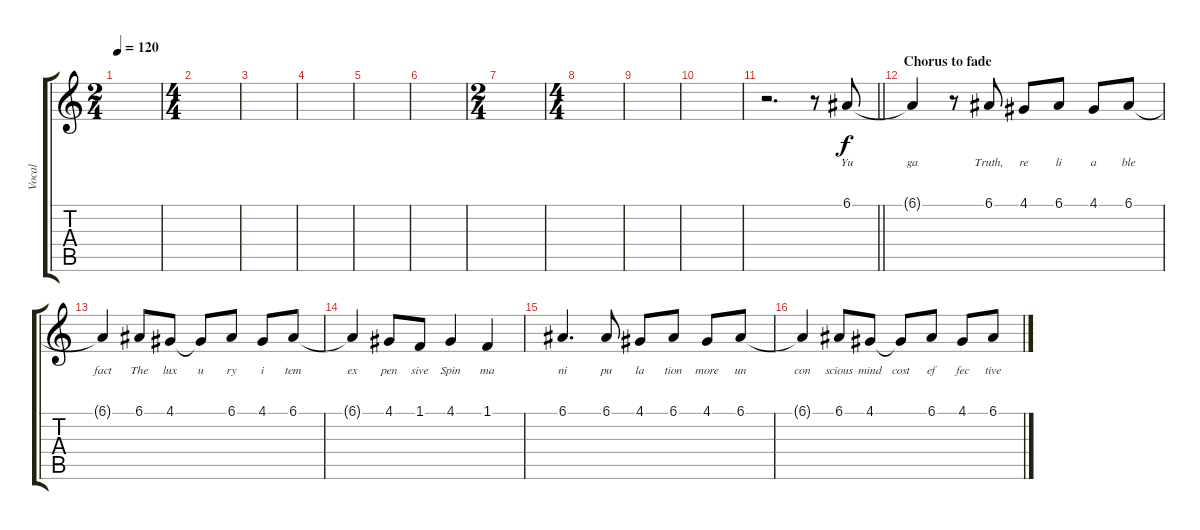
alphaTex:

\track ("Vocal" "Vocal") {instrument acousticgrandpiano}
\staff {score tabs}
\tuning (E4 B3 G3 D3 A2 E2) {hide}
\ts (2 4)
\tempo 120
\clef g2
\ks c
|
\ts (4 4)
|
|
|
|
|
\ts (2 4)
|
\ts (4 4)
|
|
|
\barLineRight lightlight
r.2{d} r.8 6.1.8{lyrics (0 "Yu") lyrics (1 "") lyrics (2 "") lyrics (3 "") lyrics (4 "")} |
\section ("" "Chorus to fade")
6.1{t}.4{lyrics (0 "ga") lyrics (1 "") lyrics (2 "") lyrics (3 "") lyrics (4 "")} r.8 6.1.8{lyrics (0 "Truth,") lyrics (1 "") lyrics (2 "") lyrics (3 "") lyrics (4 "")} 4.1.8{lyrics (0 "re") lyrics (1 "") lyrics (2 "") lyrics (3 "") lyrics (4 "")} 6.1.8{lyrics (0 "li") lyrics (1 "") lyrics (2 "") lyrics (3 "") lyrics (4 "")} 4.1.8{lyrics (0 "a") lyrics (1 "") lyrics (2 "") lyrics (3 "") lyrics (4 "")} 6.1.8{lyrics (0 "ble") lyrics (1 "") lyrics (2 "") lyrics (3 "") lyrics (4 "")} |
6.1{t}.4{lyrics (0 "fact") lyrics (1 "") lyrics (2 "") lyrics (3 "") lyrics (4 "")} 6.1.8{lyrics (0 "The") lyrics (1 "") lyrics (2 "") lyrics (3 "") lyrics (4 "")} 4.1.8{lyrics (0 "lux") lyrics (1 "") lyrics (2 "") lyrics (3 "") lyrics (4 "")} 4.1{t}.8{lyrics (0 "u") lyrics (1 "") lyrics (2 "") lyrics (3 "") lyrics (4 "")} 6.1.8{lyrics (0 "ry") lyrics (1 "") lyrics (2 "") lyrics (3 "") lyrics (4 "")} 4.1.8{lyrics (0 "i") lyrics (1 "") lyrics (2 "") lyrics (3 "") lyrics (4 "")} 6.1.8{lyrics (0 "tem") lyrics (1 "") lyrics (2 "") lyrics (3 "") lyrics (4 "")} |
6.1{t}.4{lyrics (0 "ex") lyrics (1 "") lyrics (2 "") lyrics (3 "") lyrics (4 "")} 4.1.8{lyrics (0 "pen") lyrics (1 "") lyrics (2 "") lyrics (3 "") lyrics (4 "")} 1.1.8{lyrics (0 "sive") lyrics (1 "") lyrics (2 "") lyrics (3 "") lyrics (4 "")} 4.1.4{lyrics (0 "Spin") lyrics (1 "") lyrics (2 "") lyrics (3 "") lyrics (4 "")} 1.1.4{lyrics (0 "ma") lyrics (1 "") lyrics (2 "") lyrics (3 "") lyrics (4 "")} |
6.1.4{d lyrics (0 "ni") lyrics (1 "") lyrics (2 "") lyrics (3 "") lyrics (4 "")} 6.1.8{lyrics (0 "pu") lyrics (1 "") lyrics (2 "") lyrics (3 "") lyrics (4 "")} 4.1.8{lyrics (0 "la") lyrics (1 "") lyrics (2 "") lyrics (3 "") lyrics (4 "")} 6.1.8{lyrics (0 "tion") lyrics (1 "") lyrics (2 "") lyrics (3 "") lyrics (4 "")} 4.1.8{lyrics (0 "more") lyrics (1 "") lyrics (2 "") lyrics (3 "") lyrics (4 "")} 6.1.8{lyrics (0 "un") lyrics (1 "") lyrics (2 "") lyrics (3 "") lyrics (4 "")} |
6.1{t}.4{lyrics (0 "con") lyrics (1 "") lyrics (2 "") lyrics (3 "") lyrics (4 "")} 6.1.8{lyrics (0 "scious") lyrics (1 "") lyrics (2 "") lyrics (3 "") lyrics (4 "")} 4.1.8{lyrics (0 "mind") lyrics (1 "") lyrics (2 "") lyrics (3 "") lyrics (4 "")} 4.1{t}.8{lyrics (0 "cost") lyrics (1 "") lyrics (2 "") lyrics (3 "") lyrics (4 "")} 6.1.8{lyrics (0 "ef") lyrics (1 "") lyrics (2 "") lyrics (3 "") lyrics (4 "")} 4.1.8{lyrics (0 "fec") lyrics (1 "") lyrics (2 "") lyrics (3 "") lyrics (4 "")} 6.1.8{lyrics (0 "tive") lyrics (1 "") lyrics (2 "") lyrics (3 "") lyrics (4 "")}
